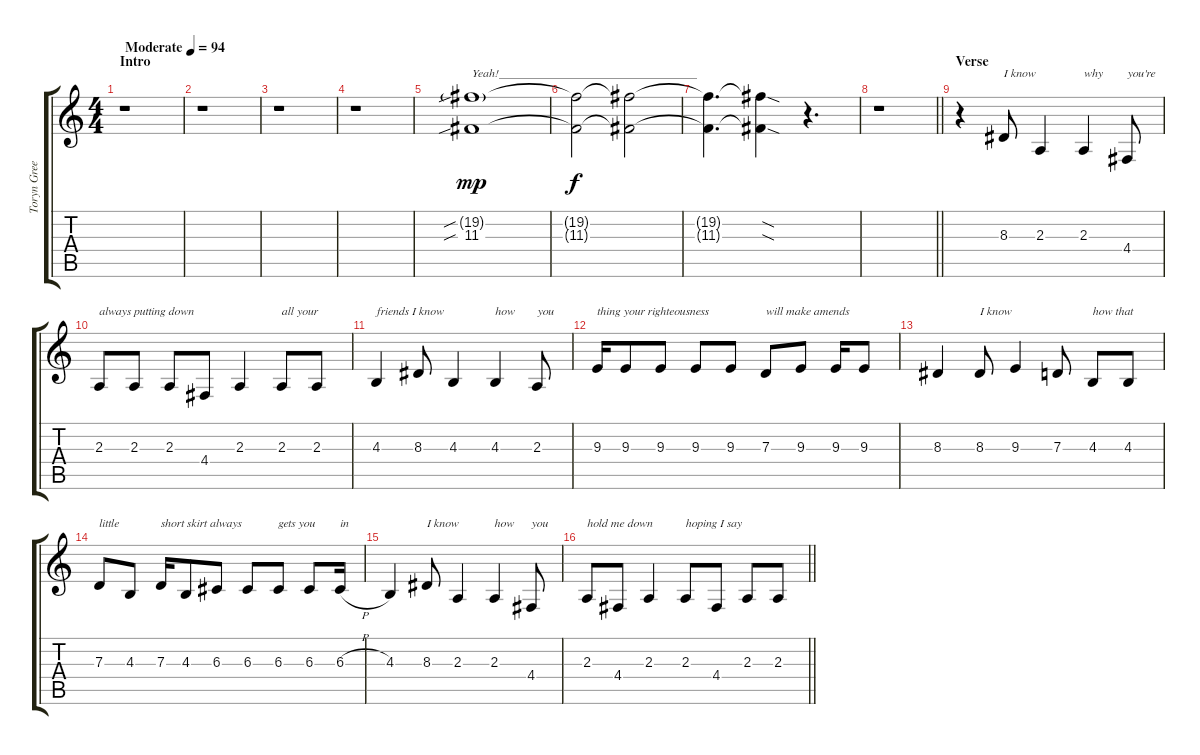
\track ("Toryn Green (Vocals)" "Toryn Gree") {instrument violin}
\staff {score tabs}
\tuning (E4 B3 G3 D3 A2 D2) {hide}
\ts (4 4)
\section ("" "Intro")
\tempo (94 "Moderate")
\clef g2
\ks c
r.1{dy mp instrument violin} |
r.1 |
r.1 |
r.1 |
(19.2{sib g} 11.3{sib}).1{txt "Yeah!_________________________________"} |
(19.2{t} 11.3{t}).2{dy f} (19.2{t} 11.3{t}).2{volume 12} |
(19.2{t} 11.3{t}).4{d} (19.2{sod t} 11.3{sod t}).4 r.4{d} |
\barLineRight lightlight
r.1 |
\section ("" "Verse")
r.4 8.3.8{txt "I know" volume 16} 2.3.4 2.3.4{txt "why"} 4.4.8{txt "you're"} |
2.3.8{txt "always putting down"} 2.3.8 2.3.8 4.4.8 2.3.4 2.3.8{txt "all your"} 2.3.8 |
4.3.4{txt "friends I know"} 8.3.8 4.3.4 4.3.4{txt "how"} 2.3.8{txt "you"} |
9.3.16{txt "thing your righteousness"} 9.3.8 9.3.8 9.3.8 9.3.8 7.3.8{txt "will make amends"} 9.3.8 9.3.16 9.3.8 |
8.3.4 8.3.8{txt "I know"} 9.3.4 7.3.8 4.3.8{txt "how that"} 4.3.8 |
7.3.8{txt "little"} 4.3.8 7.3.16{txt "short skirt always"} 4.3.8 6.3.8 6.3.8 6.3.8{txt "gets you"} 6.3.8 6.3{h}.16{txt "in"} |
4.3.4 8.3.8{txt "I know"} 2.3.4 2.3.4{txt "how"} 4.4.8{txt "you"} |
\barLineRight lightlight
2.3.8{txt "hold me down"} 4.4.8 2.3.4 2.3.8{txt "hoping I say"} 4.4.8 2.3.8 2.3.8
